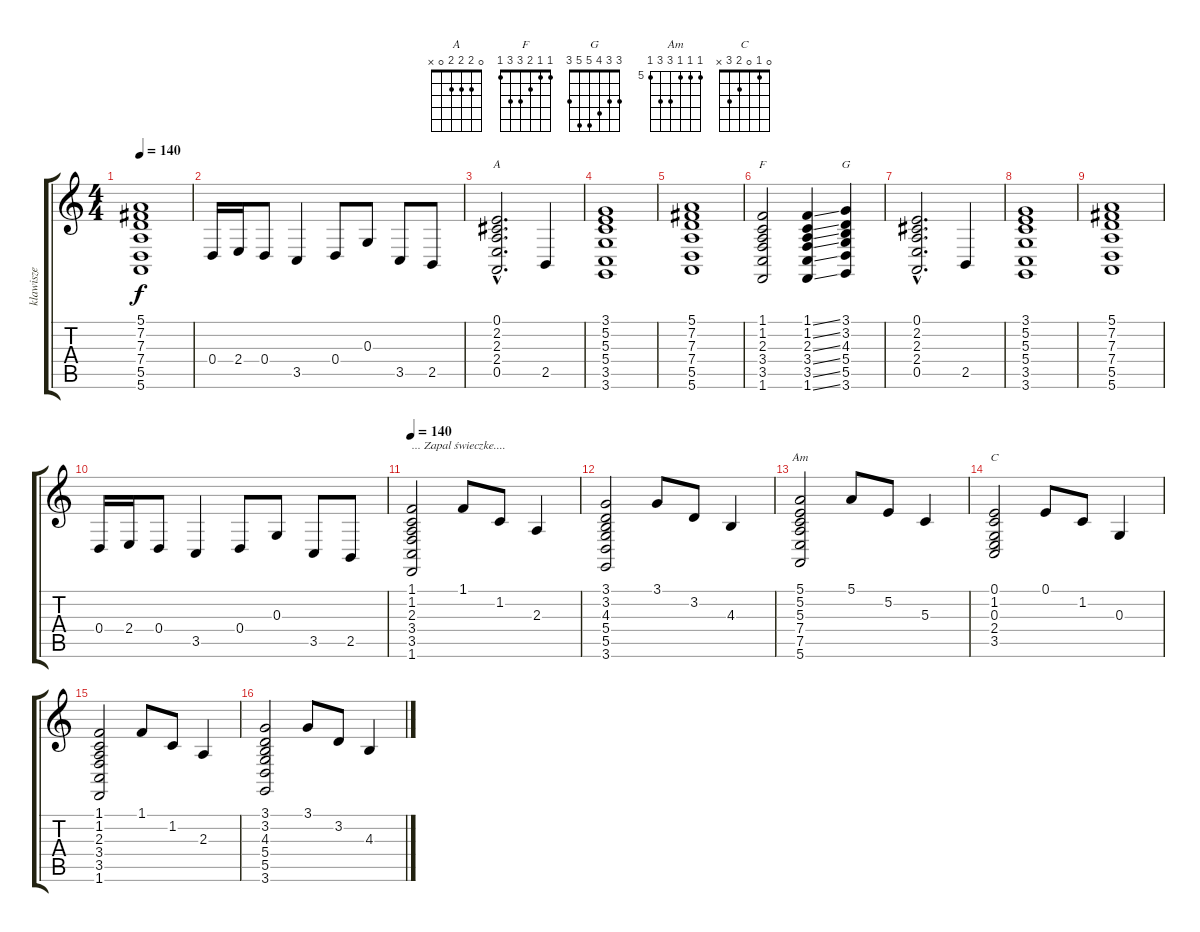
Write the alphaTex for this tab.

\track ("klawisze" "klawisze") {instrument stringensemble1}
\staff {score tabs}
\tuning (E4 B3 G3 D3 A2 E2) {hide}
\chord ("A" 0 2 2 2 0 x)
\chord ("F" 1 1 2 3 3 1)
\chord ("G" 3 3 4 5 5 3)
\chord ("Am" 5 5 5 7 7 5) {firstfret 5}
\chord ("C" 0 1 0 2 3 x)
\ts (4 4)
\tempo 140
\clef g2
\ks c
(5.1 7.2 7.3 7.4 5.5 5.6).1{dy f} |
0.4.16 2.4.16 0.4.8 3.5.4 0.4.8 0.3.8 3.5.8 2.5.8 |
(0.1{hac} 2.2{hac} 2.3{hac} 2.4{hac} 0.5{hac}).2{d ch "A"} 2.5.4 |
(3.1 5.2 5.3 5.4 3.5 3.6).1 |
(5.1 7.2 7.3 7.4 5.5 5.6).1 |
(1.1 1.2 2.3 3.4 3.5 1.6).2{ch "F"} (1.1{ss} 1.2{ss} 2.3{ss} 3.4{ss} 3.5{ss} 1.6{ss}).4 (3.1 3.2 4.3 5.4 5.5 3.6).4{ch "G"} |
(0.1{hac} 2.2{hac} 2.3{hac} 2.4{hac} 0.5{hac}).2{d} 2.5.4 |
(3.1 5.2 5.3 5.4 3.5 3.6).1 |
(5.1 7.2 7.3 7.4 5.5 5.6).1 |
0.4.16 2.4.16 0.4.8 3.5.4 0.4.8 0.3.8 3.5.8 2.5.8 |
\tempo 135
\tempo 140
(1.1 1.2 2.3 3.4 3.5 1.6).2{txt "... Zapal świeczke...."} 1.1.8 1.2.8 2.3.4 |
(3.1 3.2 4.3 5.4 5.5 3.6).2 3.1.8 3.2.8 4.3.4 |
(5.1 5.2 5.3 7.4 7.5 5.6).2{ch "Am"} 5.1.8 5.2.8 5.3.4 |
(0.1 1.2 0.3 2.4 3.5).2{ch "C"} 0.1.8 1.2.8 0.3.4 |
(1.1 1.2 2.3 3.4 3.5 1.6).2 1.1.8 1.2.8 2.3.4 |
(3.1 3.2 4.3 5.4 5.5 3.6).2 3.1.8 3.2.8 4.3.4
